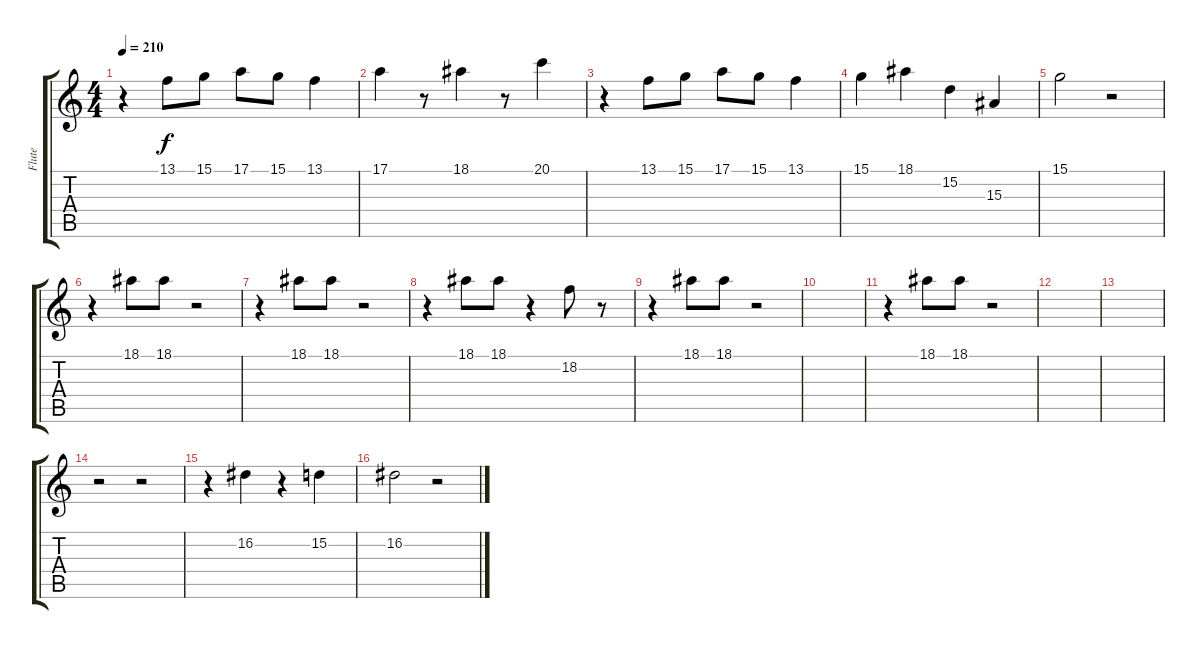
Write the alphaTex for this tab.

\track ("Flute" "Flute") {instrument flute}
\staff {score tabs}
\tuning (E4 B3 G3 D3 A2 E2) {hide}
\ts (4 4)
\tempo 210
\clef g2
\ks c
r.4{dy f} 13.1.8 15.1.8 17.1.8 15.1.8 13.1.4 |
17.1.4 r.8 18.1.4 r.8 20.1.4 |
r.4 13.1.8 15.1.8 17.1.8 15.1.8 13.1.4 |
15.1.4 18.1.4 15.2.4 15.3.4 |
15.1.2 r.2 |
r.4{volume 8} 18.1.8 18.1.8 r.2 |
r.4 18.1.8 18.1.8 r.2 |
r.4 18.1.8 18.1.8 r.4 18.2.8 r.8 |
r.4 18.1.8 18.1.8 r.2 |
|
r.4 18.1.8 18.1.8 r.2 |
|
|
r.2 r.2 |
r.4 16.2.4 r.4 15.2.4 |
16.2.2 r.2
